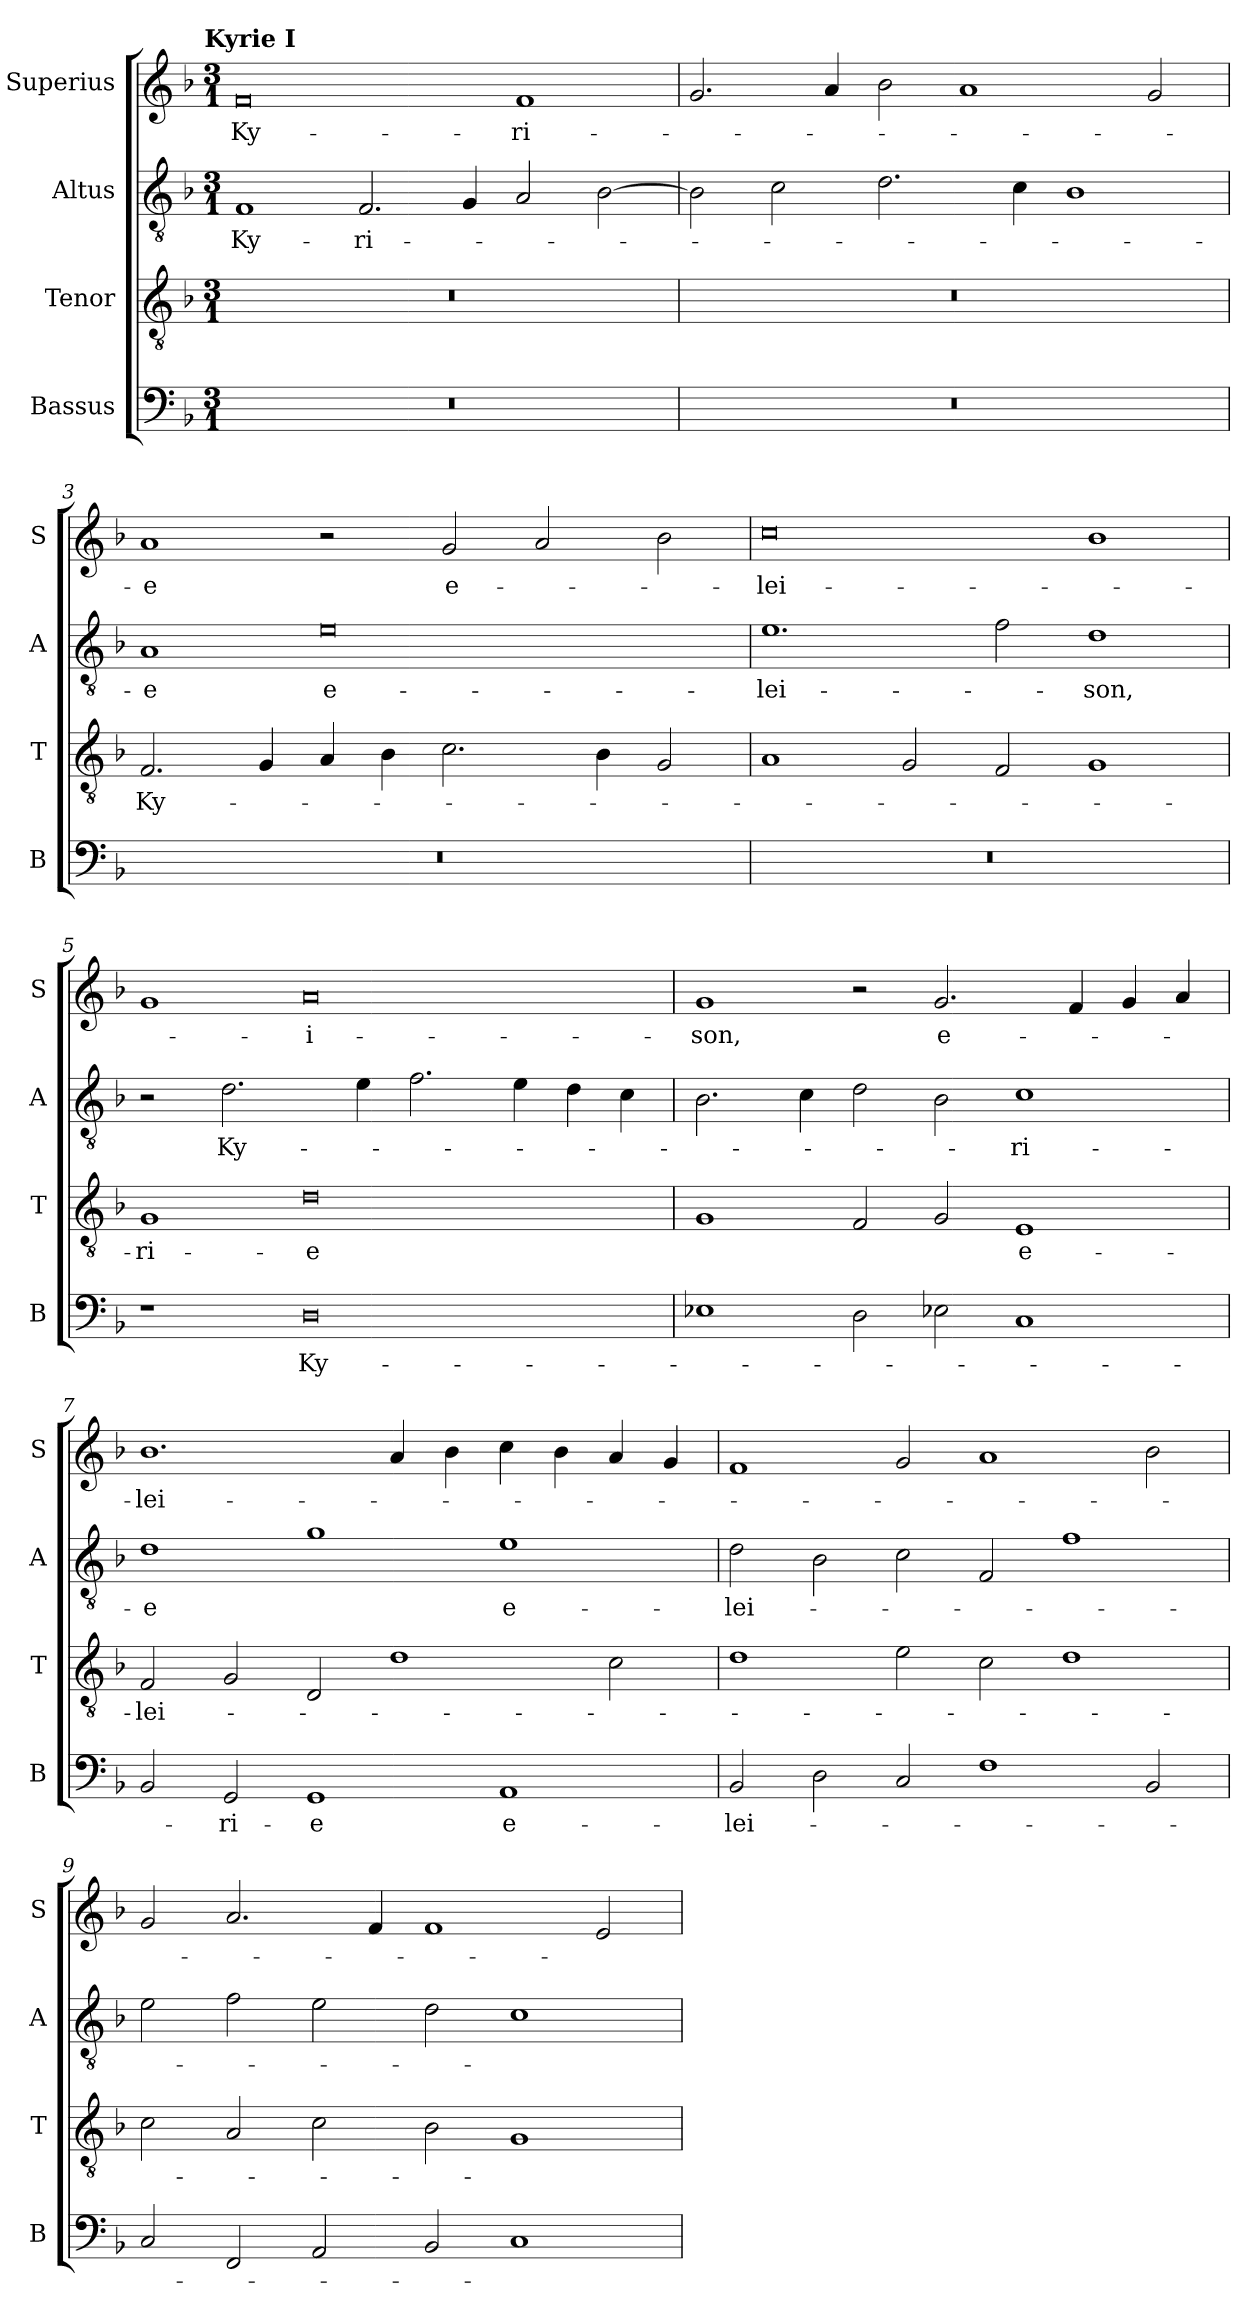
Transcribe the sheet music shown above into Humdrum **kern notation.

**kern	**text	**kern	**text	**kern	**text	**kern	**text
*part4	*part4	*part3	*part3	*part2	*part2	*part1	*part1
*staff4	*staff4	*staff3	*staff3	*staff2	*staff2	*staff1	*staff1
*I"Bassus	*	*I"Tenor	*	*I"Altus	*	*I"Superius	*
*I'B	*	*I'T	*	*I'A	*	*I'S	*
*clefF4	*	*clefGv2	*	*clefGv2	*	*clefG2	*
*k[b-]	*	*k[b-]	*	*k[b-]	*	*k[b-]	*
!!LO:TX:omd:t=Kyrie I
*M3/1	*	*M3/1	*	*M3/1	*	*M3/1	*
=1	=1	=1	=1	=1	=1	=1	=1
0.r	.	0.r	.	1F	Ky-	0f	Ky-
.	.	.	.	2.F/	-ri-	.	.
.	.	.	.	4G/	.	.	.
.	.	.	.	2A/	.	1f	-ri-
.	.	.	.	[2B-\	.	.	.
=2	=2	=2	=2	=2	=2	=2	=2
0.r	.	0.r	.	2B-\]	.	2.g/	.
.	.	.	.	2c\	.	.	.
.	.	.	.	.	.	4a/	.
.	.	.	.	2.d\	.	2b-\	.
.	.	.	.	.	.	1a	.
.	.	.	.	4c\	.	.	.
.	.	.	.	1B-	.	.	.
.	.	.	.	.	.	2g/	.
=3	=3	=3	=3	=3	=3	=3	=3
0.r	.	2.F/	Ky-	1A	-e	1a	-e
.	.	4G/	.	.	.	.	.
.	.	4A/	.	0e	e-	2r	.
.	.	4B-\	.	.	.	.	.
.	.	2.c\	.	.	.	2g/	e-
.	.	.	.	.	.	2a/	.
.	.	4B-\	.	.	.	.	.
.	.	2G/	.	.	.	2b-\	.
=4	=4	=4	=4	=4	=4	=4	=4
0.r	.	1A	.	1.e	-lei-	0cc	-lei-
.	.	2G/	.	.	.	.	.
.	.	2F/	.	2f\	.	.	.
.	.	1G	.	1d	-son,	1b-	.
=5	=5	=5	=5	=5	=5	=5	=5
1r	.	1G	-ri-	2r	.	1g	.
.	.	.	.	2.d\	Ky-	.	.
0D	Ky-	0d	-e	.	.	0a	-i-
.	.	.	.	4e\	.	.	.
.	.	.	.	2.f\	.	.	.
.	.	.	.	4e\	.	.	.
.	.	.	.	4d\	.	.	.
.	.	.	.	4c\	.	.	.
=6	=6	=6	=6	=6	=6	=6	=6
1E-X	.	1G	.	2.B-\	.	1g	-son,
.	.	.	.	4c\	.	.	.
2D\	.	2F/	.	2d\	.	2r	.
2E-X\	.	2G/	.	2B-\	.	2.g/	e-
1C	.	1E	e-	1c	-ri-	.	.
.	.	.	.	.	.	4f/	.
.	.	.	.	.	.	4g/	.
.	.	.	.	.	.	4a/	.
=7	=7	=7	=7	=7	=7	=7	=7
2BB-/	.	2F/	-lei-	1d	-e	1.b-	-lei-
2GG/	-ri-	2G/	.	.	.	.	.
1GG	-e	2D/	.	1g	.	.	.
.	.	1d	.	.	.	4a/	.
.	.	.	.	.	.	4b-\	.
1AA	e-	.	.	1e	e-	4cc\	.
.	.	.	.	.	.	4b-\	.
.	.	2c\	.	.	.	4a/	.
.	.	.	.	.	.	4g/	.
=8	=8	=8	=8	=8	=8	=8	=8
2BB-/	-lei-	1d	.	2d\	-lei-	1f	.
2D\	.	.	.	2B-\	.	.	.
2C/	.	2e\	.	2c\	.	2g/	.
1F	.	2c\	.	2F/	.	1a	.
.	.	1d	.	1f	.	.	.
2BB-/	.	.	.	.	.	2b-\	.
=9	=9	=9	=9	=9	=9	=9	=9
2C/	.	2c\	.	2e\	.	2g/	.
2FF/	.	2A/	.	2f\	.	2.a/	.
2AA/	.	2c\	.	2e\	.	.	.
.	.	.	.	.	.	4f/	.
2BB-/	.	2B-\	.	2d\	.	1f	.
1C	.	1G	.	1c	.	.	.
.	.	.	.	.	.	2e/	.
=	=	=	=	=	=	=	=
*-	*-	*-	*-	*-	*-	*-	*-
